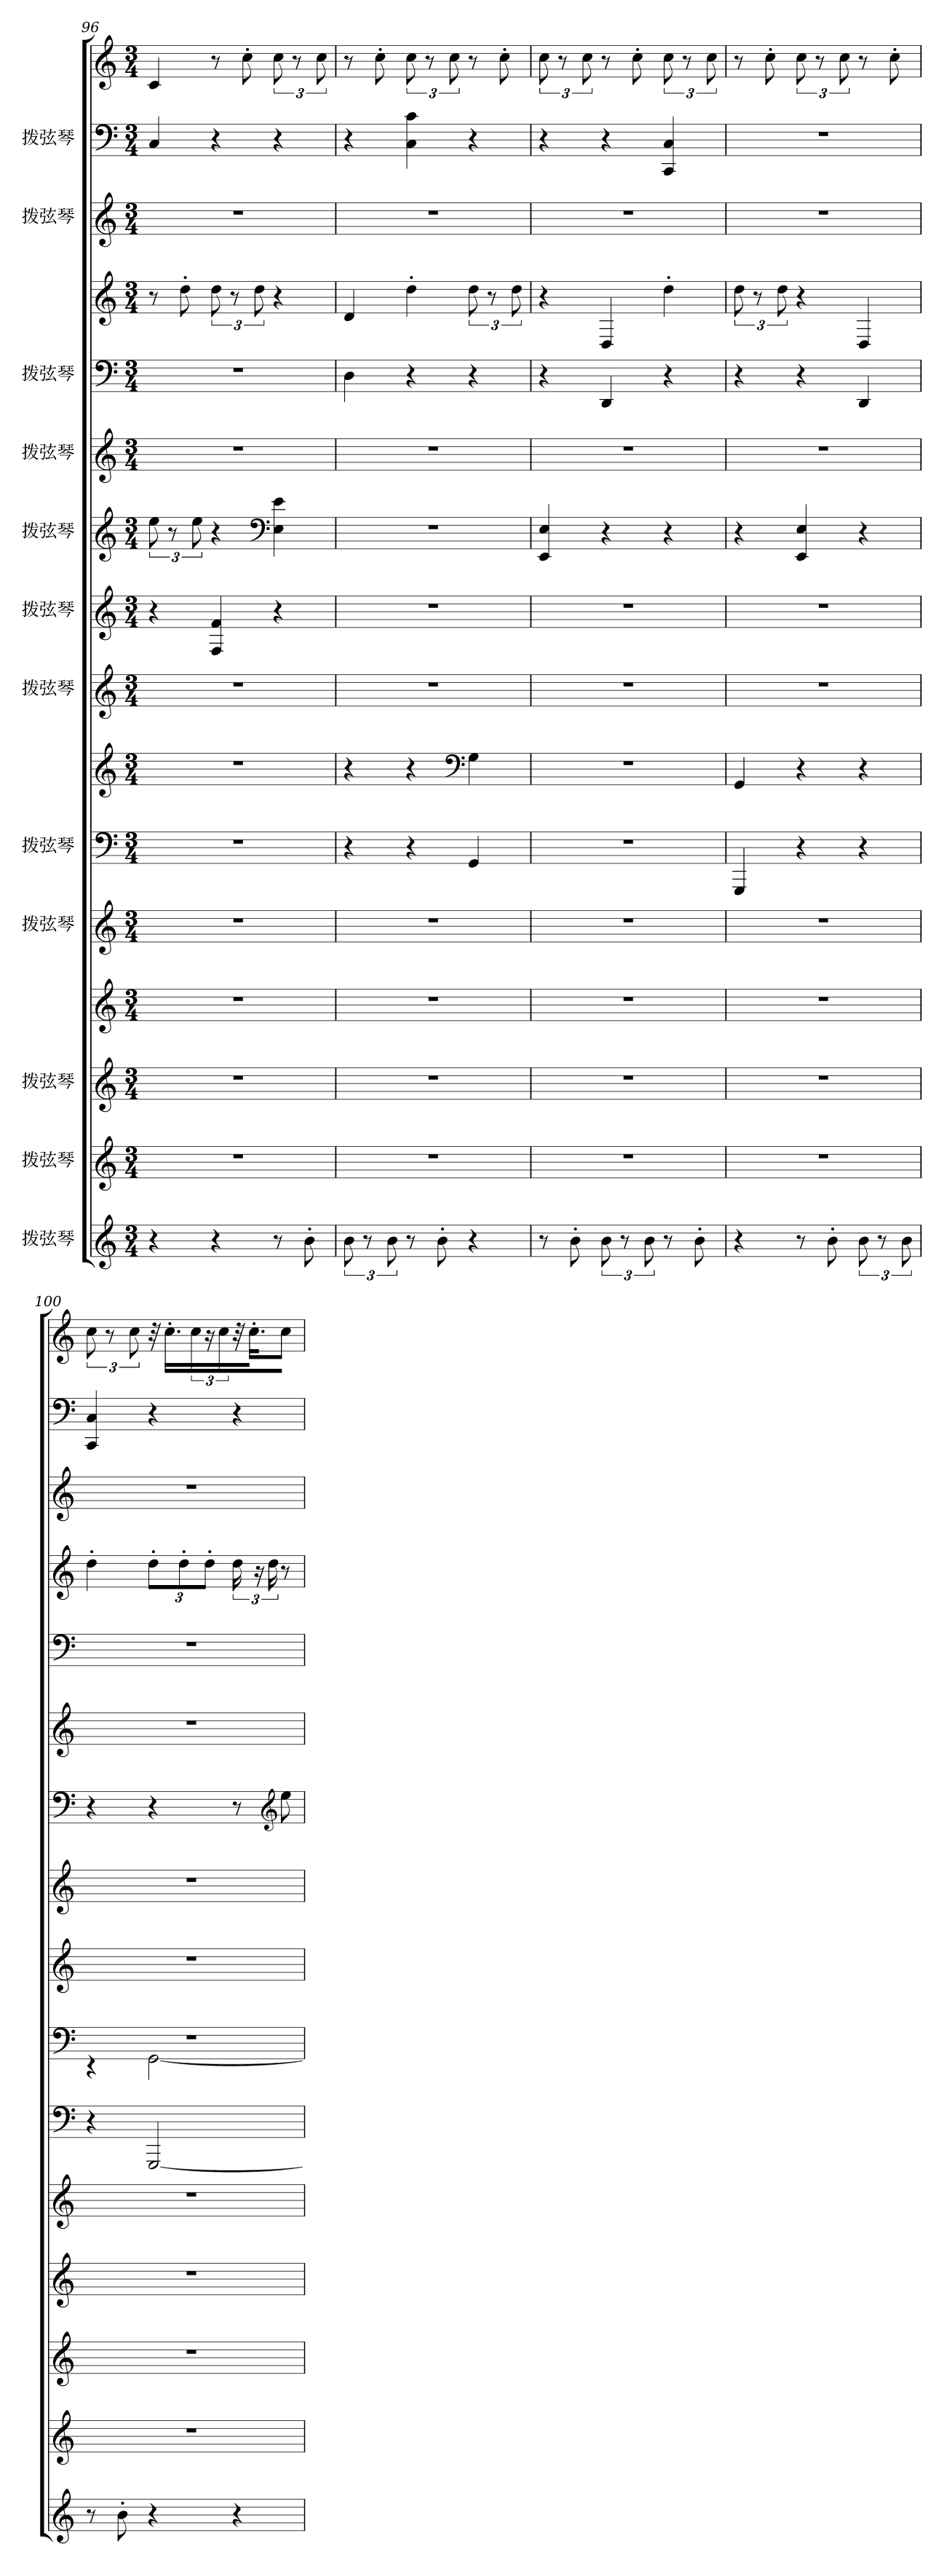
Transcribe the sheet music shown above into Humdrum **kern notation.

**kern	**kern	**kern	**kern	**kern	**kern	**kern	**kern	**kern	**kern	**kern	**kern	**kern	**kern	**kern	**kern
*part12	*part11	*part10	*part10	*part9	*part8	*part8	*part7	*part6	*part5	*part4	*part3	*part3	*part2	*part1	*part1
*staff16	*staff15	*staff14	*staff13	*staff12	*staff11	*staff10	*staff9	*staff8	*staff7	*staff6	*staff5	*staff4	*staff3	*staff2	*staff1
*I"拨弦琴	*I"拨弦琴	*I"拨弦琴	*	*I"拨弦琴	*I"拨弦琴	*	*I"拨弦琴	*I"拨弦琴	*I"拨弦琴	*I"拨弦琴	*I"拨弦琴	*	*I"拨弦琴	*I"拨弦琴	*
!!LO:PB:g=z
*clefG2	*clefG2	*clefG2	*clefG2	*clefG2	*clefF4	*clefG2	*clefG2	*clefG2	*clefG2	*clefG2	*clefF4	*clefG2	*clefG2	*clefF4	*clefG2
*k[]	*k[]	*k[]	*k[]	*k[]	*k[]	*k[]	*k[]	*k[]	*k[]	*k[]	*k[]	*k[]	*k[]	*k[]	*k[]
*M3/4	*M3/4	*M3/4	*M3/4	*M3/4	*M3/4	*M3/4	*M3/4	*M3/4	*M3/4	*M3/4	*M3/4	*M3/4	*M3/4	*M3/4	*M3/4
=96	=96	=96	=96	=96	=96	=96	=96	=96	=96	=96	=96	=96	=96	=96	=96
4r	2.r	2.r	2.r	2.r	2.r	2.r	2.r	4r	12ee\	2.r	2.r	8r	2.r	4C/	4c/
.	.	.	.	.	.	.	.	.	12r	.	.	.	.	.	.
.	.	.	.	.	.	.	.	.	.	.	.	8dd'\	.	.	.
.	.	.	.	.	.	.	.	.	12ee\	.	.	.	.	.	.
4r	.	.	.	.	.	.	.	4F/ 4f/	4r	.	.	12dd\	.	4r	8r
.	.	.	.	.	.	.	.	.	.	.	.	12r	.	.	.
.	.	.	.	.	.	.	.	.	.	.	.	.	.	.	8cc'\
.	.	.	.	.	.	.	.	.	.	.	.	12dd\	.	.	.
*	*	*	*	*	*	*	*	*	*clefF4	*	*	*	*	*	*
8r	.	.	.	.	.	.	.	4r	4E\ 4e\	.	.	4r	.	4r	12cc\
.	.	.	.	.	.	.	.	.	.	.	.	.	.	.	12r
8b'\	.	.	.	.	.	.	.	.	.	.	.	.	.	.	.
.	.	.	.	.	.	.	.	.	.	.	.	.	.	.	12cc\
=97	=97	=97	=97	=97	=97	=97	=97	=97	=97	=97	=97	=97	=97	=97	=97
12b\	2.r	2.r	2.r	2.r	4r	4r	2.r	2.r	2.r	2.r	4D\	4d/	2.r	4r	8r
12r	.	.	.	.	.	.	.	.	.	.	.	.	.	.	.
.	.	.	.	.	.	.	.	.	.	.	.	.	.	.	8cc'\
12b\	.	.	.	.	.	.	.	.	.	.	.	.	.	.	.
8r	.	.	.	.	4r	4r	.	.	.	.	4r	4dd'\	.	4C\ 4c\	12cc\
.	.	.	.	.	.	.	.	.	.	.	.	.	.	.	12r
8b'\	.	.	.	.	.	.	.	.	.	.	.	.	.	.	.
.	.	.	.	.	.	.	.	.	.	.	.	.	.	.	12cc\
*	*	*	*	*	*	*clefF4	*	*	*	*	*	*	*	*	*
4r	.	.	.	.	4GG/	4G\	.	.	.	.	4r	12dd\	.	4r	8r
.	.	.	.	.	.	.	.	.	.	.	.	12r	.	.	.
.	.	.	.	.	.	.	.	.	.	.	.	.	.	.	8cc'\
.	.	.	.	.	.	.	.	.	.	.	.	12dd\	.	.	.
=98	=98	=98	=98	=98	=98	=98	=98	=98	=98	=98	=98	=98	=98	=98	=98
8r	2.r	2.r	2.r	2.r	2.r	2.r	2.r	2.r	4EE/ 4E/	2.r	4r	4r	2.r	4r	12cc\
.	.	.	.	.	.	.	.	.	.	.	.	.	.	.	12r
8b'\	.	.	.	.	.	.	.	.	.	.	.	.	.	.	.
.	.	.	.	.	.	.	.	.	.	.	.	.	.	.	12cc\
12b\	.	.	.	.	.	.	.	.	4r	.	4DD/	4D/	.	4r	8r
12r	.	.	.	.	.	.	.	.	.	.	.	.	.	.	.
.	.	.	.	.	.	.	.	.	.	.	.	.	.	.	8cc'\
12b\	.	.	.	.	.	.	.	.	.	.	.	.	.	.	.
8r	.	.	.	.	.	.	.	.	4r	.	4r	4dd'\	.	4CC/ 4C/	12cc\
.	.	.	.	.	.	.	.	.	.	.	.	.	.	.	12r
8b'\	.	.	.	.	.	.	.	.	.	.	.	.	.	.	.
.	.	.	.	.	.	.	.	.	.	.	.	.	.	.	12cc\
=99	=99	=99	=99	=99	=99	=99	=99	=99	=99	=99	=99	=99	=99	=99	=99
4r	2.r	2.r	2.r	2.r	4GGG/	4GG/	2.r	2.r	4r	2.r	4r	12dd\	2.r	2.r	8r
.	.	.	.	.	.	.	.	.	.	.	.	12r	.	.	.
.	.	.	.	.	.	.	.	.	.	.	.	.	.	.	8cc'\
.	.	.	.	.	.	.	.	.	.	.	.	12dd\	.	.	.
8r	.	.	.	.	4r	4r	.	.	4EE/ 4E/	.	4r	4r	.	.	12cc\
.	.	.	.	.	.	.	.	.	.	.	.	.	.	.	12r
8b'\	.	.	.	.	.	.	.	.	.	.	.	.	.	.	.
.	.	.	.	.	.	.	.	.	.	.	.	.	.	.	12cc\
12b\	.	.	.	.	4r	4r	.	.	4r	.	4DD/	4D/	.	.	8r
12r	.	.	.	.	.	.	.	.	.	.	.	.	.	.	.
.	.	.	.	.	.	.	.	.	.	.	.	.	.	.	8cc'\
12b\	.	.	.	.	.	.	.	.	.	.	.	.	.	.	.
!!LO:PB:g=z
=100	=100	=100	=100	=100	=100	=100	=100	=100	=100	=100	=100	=100	=100	=100	=100
*	*	*	*	*	*	*^	*	*	*	*	*	*	*	*	*
8r	2.r	2.r	2.r	2.r	4r	2.r	4r	2.r	2.r	4r	2.r	2.r	4dd'\	2.r	4CC/ 4C/	12cc\
.	.	.	.	.	.	.	.	.	.	.	.	.	.	.	.	12r
8b'\	.	.	.	.	.	.	.	.	.	.	.	.	.	.	.	.
.	.	.	.	.	.	.	.	.	.	.	.	.	.	.	.	12cc\
*	*	*	*	*	*	*	*	*	*	*	*	*	*Xbrackettup	*	*	*
4r	.	.	.	.	[2GGG/	.	[2GG\	.	.	4r	.	.	12dd'\L	.	4r	32r
.	.	.	.	.	.	.	.	.	.	.	.	.	.	.	.	16.cc'\LL
.	.	.	.	.	.	.	.	.	.	.	.	.	12dd'\	.	.	.
.	.	.	.	.	.	.	.	.	.	.	.	.	.	.	.	24cc\JJ
.	.	.	.	.	.	.	.	.	.	.	.	.	12dd'\J	.	.	24r
.	.	.	.	.	.	.	.	.	.	.	.	.	.	.	.	24cc\
*	*	*	*	*	*	*	*	*	*	*	*	*	*brackettup	*	*	*
4r	.	.	.	.	.	.	.	.	.	8r	.	.	24dd\	.	4r	32r
.	.	.	.	.	.	.	.	.	.	.	.	.	.	.	.	16.cc'\KL
.	.	.	.	.	.	.	.	.	.	.	.	.	24r	.	.	.
.	.	.	.	.	.	.	.	.	.	.	.	.	24dd\	.	.	.
*	*	*	*	*	*	*	*	*	*	*clefG2	*	*	*	*	*	*
.	.	.	.	.	.	.	.	.	.	8ee\	.	.	8r	.	.	8cc\J
*	*	*	*	*	*	*v	*v	*	*	*	*	*	*	*	*	*
=	=	=	=	=	=	=	=	=	=	=	=	=	=	=	=
*-	*-	*-	*-	*-	*-	*-	*-	*-	*-	*-	*-	*-	*-	*-	*-
